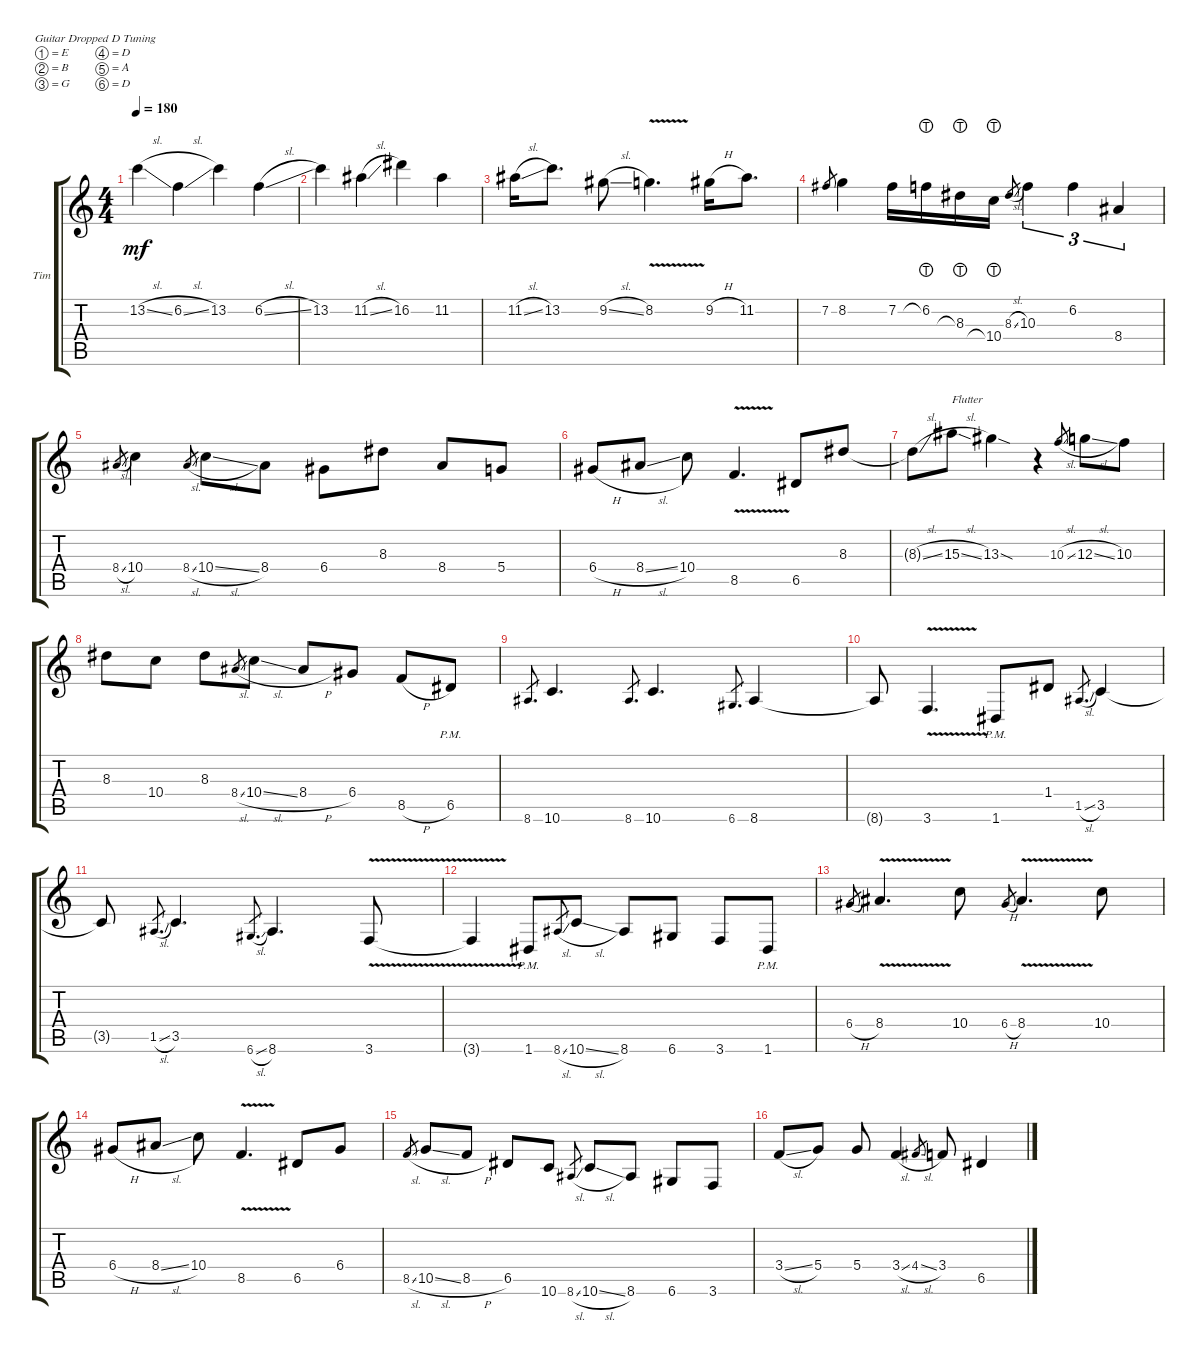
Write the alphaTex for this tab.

\defaultSystemsLayout 4
\bracketExtendMode groupsimilarinstruments
\firstSystemTrackNameOrientation horizontal
\otherSystemsTrackNameOrientation horizontal
\track ("Tim" "Tim") {instrument acousticguitarsteel}
\staff {score tabs}
\tuning (E4 B3 G3 D3 A2 D2)
\ts (4 4)
\tempo 180
\clef g2
\ks c
13.2{sl}.4{dy mf} 6.2{sl}.4 13.2.4 6.2{sl}.4 |
13.2.4 11.2{sl}.4 16.2.4 11.2.4 |
11.2{sl}.16 13.2.8{d} 9.2{sl}.8 8.2{v}.4{d} 9.2{h}.16 11.2.8{d} |
7.2.8{gr} 8.2.4 7.2.16 6.2{lht}.16 8.3{lht}.16 10.4{lht}.16 8.3{sl}.8{gr} 10.3.4{tu (3 2)} 6.2.4{tu (3 2)} 8.4.4{tu (3 2)} |
8.4{sl}.8{gr} 10.4.4 8.4{sl}.8{gr} 10.4{sl}.8 8.4.8 6.4.8 8.3.8 8.4.8 5.4.8 |
6.4{h}.8 8.4{sl}.8 10.4.8 8.5{v}.4{d} 6.5.8 8.3.8 |
8.3{sl t}.8 15.3{sl}.8{txt "Flutter"} 13.3{sod}.4 r.4 10.3{sl}.8{gr} 12.3{sl}.8 10.3.8 |
8.3.8 10.4.8 8.3.8 8.4{sl}.8{gr} 10.4{sl}.8 8.4{h}.8 6.4.8 8.5{h}.8 6.5{pm}.8 |
8.6.8{d gr} 10.6.4{d} 8.6.8{d gr} 10.6.4{d} 6.6.8{d gr} 8.6.4 |
8.6{t}.8 3.6{v}.4{d} 1.6{pm}.8 1.4.8 1.5{sl}.8{d gr} 3.5.4 |
\scale
0.537622 3.5{t}.8 1.5{sl}.8{d gr} 3.5.4{d} 6.6{sl}.8{d gr} 8.6.4{d} 3.6{v}.8 |
\scale
0.463786 3.6{v t}.4 1.6{pm}.8 8.6{sl}.8{gr} 10.6{sl}.8 8.6.8 6.6.8 3.6.8 1.6{pm}.8 |
\scale
0.521388 6.4{h}.8{gr} 8.4{v}.4{d} 10.4.8 6.4{h}.8{gr} 8.4{v}.4{d} 10.4.8 |
\scale
0.478398 6.4{h}.8 8.4{sl}.8 10.4.8 8.5{v}.4{d} 6.5.8 6.4.8 |
\scale
0.507433 8.5{sl}.8{gr} 10.5{sl}.8 8.5{h}.8 6.5.8 10.6.8 8.6{sl}.8{gr} 10.6{sl}.8 8.6.8 6.6.8 3.6.8 |
\scale
0.492253 3.4{sl}.8 5.4.8 5.4.8 3.4{sl}.4 4.4{sl}.8{gr} 3.4.8 6.5.4
